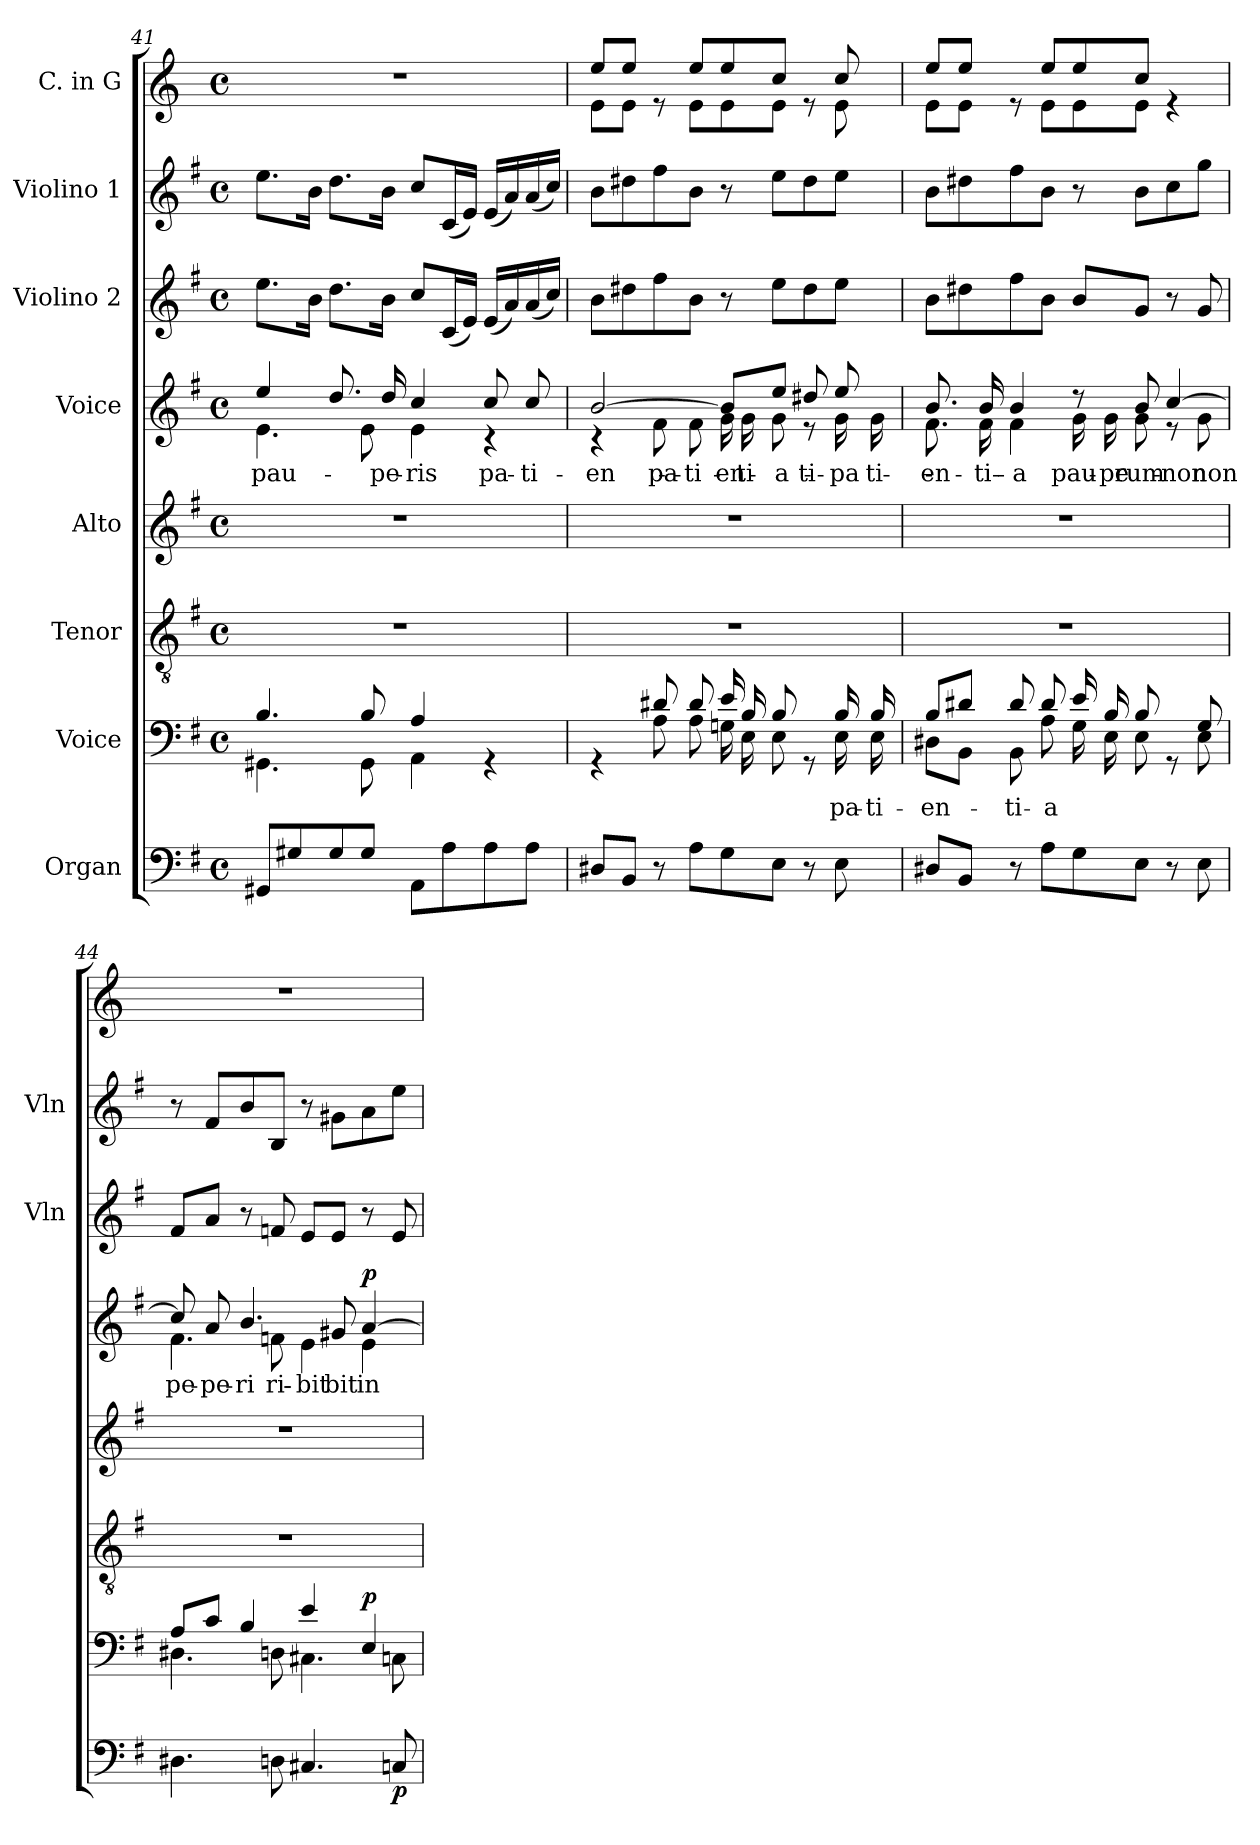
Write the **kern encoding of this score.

**kern	**dynam	**kern	**text	**dynam	**kern	**kern	**kern	**text	**dynam	**kern	**kern	**kern
*part8	*part8	*part7	*part7	*part7	*part6	*part5	*part4	*part4	*part4	*part3	*part2	*part1
*staff8	*staff8	*staff7	*staff7	*staff7	*staff6	*staff5	*staff4	*staff4	*staff4	*staff3	*staff2	*staff1
*I"Organ	*	*I"Voice	*	*	*I"Tenor	*I"Alto	*I"Voice	*	*	*I"Violino 2	*I"Violino 1	*I"C. in G
*	*	*	*	*	*	*	*	*	*	*I'Vln	*I'Vln	*
*clefF4	*	*clefF4	*	*	*clefGv2	*clefG2	*clefG2	*	*	*clefG2	*clefG2	*clefG2
*	*	*	*	*	*	*	*	*	*	*	*	*ITrd3c5
*k[f#]	*	*k[f#]	*	*	*k[f#]	*k[f#]	*k[f#]	*	*	*k[f#]	*k[f#]	*k[f#]
*M4/4	*	*M4/4	*	*	*M4/4	*M4/4	*M4/4	*	*	*M4/4	*M4/4	*M4/4
*met(c)	*	*met(c)	*	*	*met(c)	*met(c)	*met(c)	*	*	*met(c)	*met(c)	*met(c)
=41	=41	=41	=41	=41	=41	=41	=41	=41	=41	=41	=41	=41
*	*	*^	*	*	*	*	*	*	*	*	*	*
!	!	!	!	!	!	!	!	!	!LO:LY:b	!	!	!	!
*	*	*	*	*	*	*	*	*^	*	*	*	*	*
8GG#X/L	.	4.B/	4.GG#X\	.	.	1r	1r	4ee/	4.e\	pau-	.	8.ee\L	8.ee\L	1r
8G#X/	.	.	.	.	.	.	.	.	.	.	.	.	.	.
.	.	.	.	.	.	.	.	.	.	.	.	16b\Jk	16b\Jk	.
8G#/	.	.	.	.	.	.	.	8.dd/	.	.	.	8.dd\L	8.dd\L	.
8G#/J	.	8B/	8GG#\	.	.	.	.	.	8e\	.	.	.	.	.
!	!	!	!	!	!	!	!	!	!	!LO:LY:b	!	!	!	!
.	.	.	.	.	.	.	.	16dd/	.	-pe-	.	16b\Jk	16b\Jk	.
!	!	!	!	!	!	!	!	!	!	!LO:LY:b	!	!	!	!
8AA\L	.	4A/	4AA\	.	.	.	.	4cc/	4e\	-ris	.	8cc/L	8cc/L	.
8A\	.	.	.	.	.	.	.	.	.	.	.	(16c/L	(16c/L	.
.	.	.	.	.	.	.	.	.	.	.	.	16e/JJ)	16e/JJ)	.
!	!	!	!	!	!	!	!	!	!	!LO:LY:b	!	!	!	!
8A\	.	4rGG	4ryy	.	.	.	.	8cc/	4r	pa-	.	(16e/LL	(16e/LL	.
.	.	.	.	.	.	.	.	.	.	.	.	16a/)	16a/)	.
!	!	!	!	!	!	!	!	!	!	!LO:LY:b	!	!	!	!
8A\J	.	.	.	.	.	.	.	8cc/	.	-ti-	.	(16a/	(16a/	.
.	.	.	.	.	.	.	.	.	.	.	.	16cc/JJ)	16cc/JJ)	.
=42	=42	=42	=42	=42	=42	=42	=42	=42	=42	=42	=42	=42	=42	=42
!	!	!	!	!	!	!	!	!	!	!LO:LY:b	!	!	!	!
*	*	*	*	*	*	*	*	*	*	*	*	*	*	*^
8D#X/L	.	4rGG	4ryy	.	.	1r	1r	[2b/	4r	-en-	.	8b\L	8b\L	8b/L	8B\L
8BB/J	.	.	.	.	.	.	.	.	.	.	.	8dd#X\	8dd#X\	8b/J	8B\J
!	!	!	!	!	!	!	!	!	!	!LO:LY:b	!	!	!	!	!
8r	.	8d#X/	8A\	.	.	.	.	.	8f#\	pa-	.	8ff#\	8ff#\	8re	8ryy
!	!	!	!	!	!	!	!	!	!	!LO:LY:b	!	!	!	!	!
8A\L	.	8d#/	8A\	.	.	.	.	.	8f#\	-ti-	.	8b\J	8b\J	8b/L	8B\L
!	!	!	!	!	!	!	!	!	!	!LO:LY:b	!	!	!	!	!
8G\	.	16e/	16Gn\	.	.	.	.	8b/L]	16g\	-en-	.	8r	8r	8b/	8B\
!	!	!	!	!	!	!	!	!	!	!LO:LY:b	!	!	!	!	!
.	.	16B/	16E\	.	.	.	.	.	16g\	-ti-	.	.	.	.	.
!	!	!	!	!	!	!	!	!	!	!LO:LY:b	!	!	!	!	!
8E\J	.	8B/	8E\	.	.	.	.	8ee/J	8g\	-a	.	8ee\L	8ee\L	8g/J	8B\J
!	!	!	!	!	!	!	!	!	!	!LO:LY:b	!	!	!	!	!
8r	.	8rGG	8ryy	.	.	.	.	8dd#X/	8r	-ti-	.	8dd#\	8dd#\	8re	8ryy
!	!	!	!	!LO:LY:b	!	!	!	!	!	!LO:LY:b	!	!	!	!	!
!	!	!	!	!	!	!	!	!	!	!LO:LY:b	!	!	!	!	!
8E\	.	16B/	16E\	pa-	.	.	.	8ee/	16g\	pa-	.	8ee\J	8ee\J	8g/	8B\
!	!	!	!	!LO:LY:b	!	!	!	!	!	!LO:LY:b	!	!	!	!	!
.	.	16B/	16E\	-ti-	.	.	.	.	16g\	-ti-	.	.	.	.	.
!!LO:PB:g=z	!!
=43	=43	=43	=43	=43	=43	=43	=43	=43	=43	=43	=43	=43	=43	=43	=43
!	!	!	!	!LO:LY:b	!	!	!	!	!	!LO:LY:b	!	!	!	!	!
!	!	!	!	!	!	!	!	!	!	!LO:LY:b	!	!	!	!	!
8D#X/L	.	8B/L	8D#X\L	-en-	.	1r	1r	8.b/	8.f#\	-en-	.	8b\L	8b\L	8b/L	8B\L
8BB/J	.	8d#X/J	8BB\J	.	.	.	.	.	.	.	.	8dd#X\	8dd#X\	8b/J	8B\J
!	!	!	!	!	!	!	!	!	!	!LO:LY:b	!	!	!	!	!
!	!	!	!	!	!	!	!	!	!	!LO:LY:b	!	!	!	!	!
.	.	.	.	.	.	.	.	16b/	16f#\	-ti-	.	.	.	.	.
!	!	!	!	!LO:LY:b	!	!	!	!	!	!LO:LY:b	!	!	!	!	!
!	!	!	!	!	!	!	!	!	!	!LO:LY:b	!	!	!	!	!
8r	.	8d#/	8BB\	-ti-	.	.	.	4b/	4f#\	-a	.	8ff#\	8ff#\	8re	8ryy
!	!	!	!	!LO:LY:b	!	!	!	!	!	!	!	!	!	!	!
8A\L	.	8d#/	8A\	-a	.	.	.	.	.	.	.	8b\J	8b\J	8b/L	8B\L
!	!	!	!	!	!	!	!	!	!	!LO:LY:b	!	!	!	!	!
8G\	.	16e/	16G\	.	.	.	.	8r	16g\	pau-	.	8b/L	8r	8b/	8B\
!	!	!	!	!	!	!	!	!	!	!LO:LY:b	!	!	!	!	!
.	.	16B/	16E\	.	.	.	.	.	16g\	-pe-	.	.	.	.	.
!	!	!	!	!	!	!	!	!	!	!LO:LY:b	!	!	!	!	!
8E\J	.	8B/	8E\	.	.	.	.	8b/	8g\	-rum	.	8g/J	8b\L	8g/J	8B\J
!	!	!	!	!	!	!	!	!	!	!LO:LY:b	!	!	!	!	!
8r	.	8rGG	8ryy	.	.	.	.	[4cc/	8r	-non	.	8r	8cc\	4re	4ryy
!	!	!	!	!	!	!	!	!	!	!LO:LY:b	!	!	!	!	!
8E\	.	8G/	8E\	.	.	.	.	.	8g\	non	.	8g/	8gg\J	.	.
*	*	*	*	*	*	*	*	*	*	*	*	*	*	*v	*v
=44	=44	=44	=44	=44	=44	=44	=44	=44	=44	=44	=44	=44	=44	=44
!	!	!	!	!	!	!	!	!	!	!LO:LY:b	!	!	!	!
4.D#X\	.	8A/L	4.D#X\	.	.	1r	1r	8cc/]	4.f#\	pe-	.	8f#/L	8r	1r
!	!	!	!	!	!	!	!	!	!	!LO:LY:b	!	!	!	!
.	.	8c/J	.	.	.	.	.	8a/	.	pe-	.	8a/J	8f#/L	.
!	!	!	!	!	!	!	!	!	!	!LO:LY:b	!	!	!	!
.	.	4B/	.	.	.	.	.	4.b/	.	-ri-	.	8r	8b/	.
!	!	!	!	!	!	!	!	!	!	!LO:LY:b	!	!	!	!
8Dn\	.	.	8Dn\	.	.	.	.	.	8fn\	-ri-	.	8fn/	8B/J	.
!	!	!	!	!	!	!	!	!	!	!LO:LY:b	!	!	!	!
4.C#X/	.	4e/	4.C#X\	.	.	.	.	.	4e\	-bit	.	8e/L	8r	.
!	!	!	!	!	!	!	!	!	!	!LO:LY:b	!	!	!	!
.	.	.	.	.	.	.	.	8g#X/	.	-bit	.	8e/J	8g#X\L	.
!	!	!	!	!	!LO:DY:b	!	!	!	!	!LO:LY:b	!LO:DY:b	!	!	!
.	.	4E/	.	.	p	.	.	[4a/	4e\	in	p	8r	8a\	.
!	!LO:DY:b	!	!	!	!	!	!	!	!	!	!	!	!	!
8Cn/	p	.	8Cn\	.	.	.	.	.	.	.	.	8e/	8ee\J	.
*	*	*v	*v	*	*	*	*	*v	*v	*	*	*	*	*
=	=	=	=	=	=	=	=	=	=	=	=	=
*-	*-	*-	*-	*-	*-	*-	*-	*-	*-	*-	*-	*-
